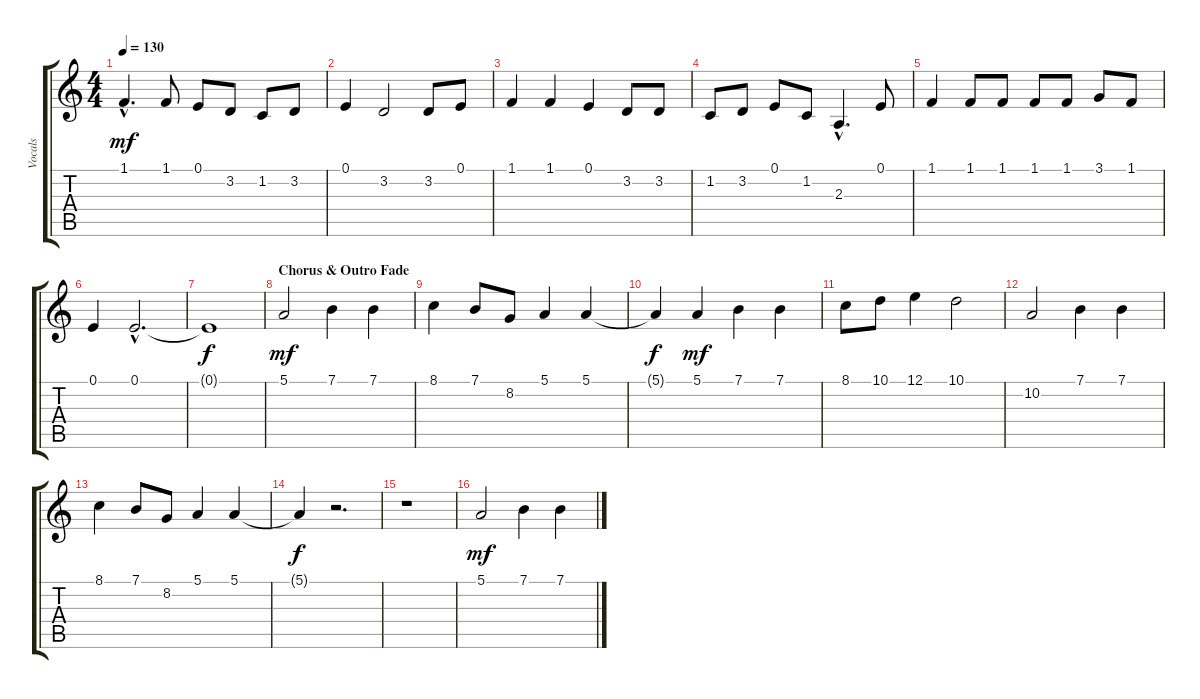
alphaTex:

\track ("Vocals" "Vocals") {instrument englishhorn}
\staff {score tabs}
\tuning (E4 B3 G3 D3 A2 E2) {hide}
\ts (4 4)
\tempo 130
\clef g2
\ks c
1.1{hac}.4{d dy mf} 1.1.8 0.1.8 3.2.8 1.2.8 3.2.8 |
0.1.4 3.2.2 3.2.8 0.1.8 |
1.1.4 1.1.4 0.1.4 3.2.8 3.2.8 |
1.2.8 3.2.8 0.1.8 1.2.8 2.3{hac}.4{d} 0.1.8 |
1.1.4 1.1.8 1.1.8 1.1.8 1.1.8 3.1.8 1.1.8 |
0.1.4 0.1{hac}.2{d} |
0.1{t}.1{dy f} |
\section ("" "Chorus & Outro Fade")
5.1.2{dy mf} 7.1.4 7.1.4 |
8.1.4 7.1.8 8.2.8 5.1.4 5.1.4 |
5.1{t}.4{dy f} 5.1.4{dy mf} 7.1.4 7.1.4 |
8.1.8 10.1.8 12.1.4 10.1.2 |
10.2.2 7.1.4 7.1.4 |
8.1.4 7.1.8 8.2.8 5.1.4 5.1.4 |
5.1{t}.4{dy f} r.2{d} |
r.1 |
5.1.2{dy mf} 7.1.4 7.1.4
